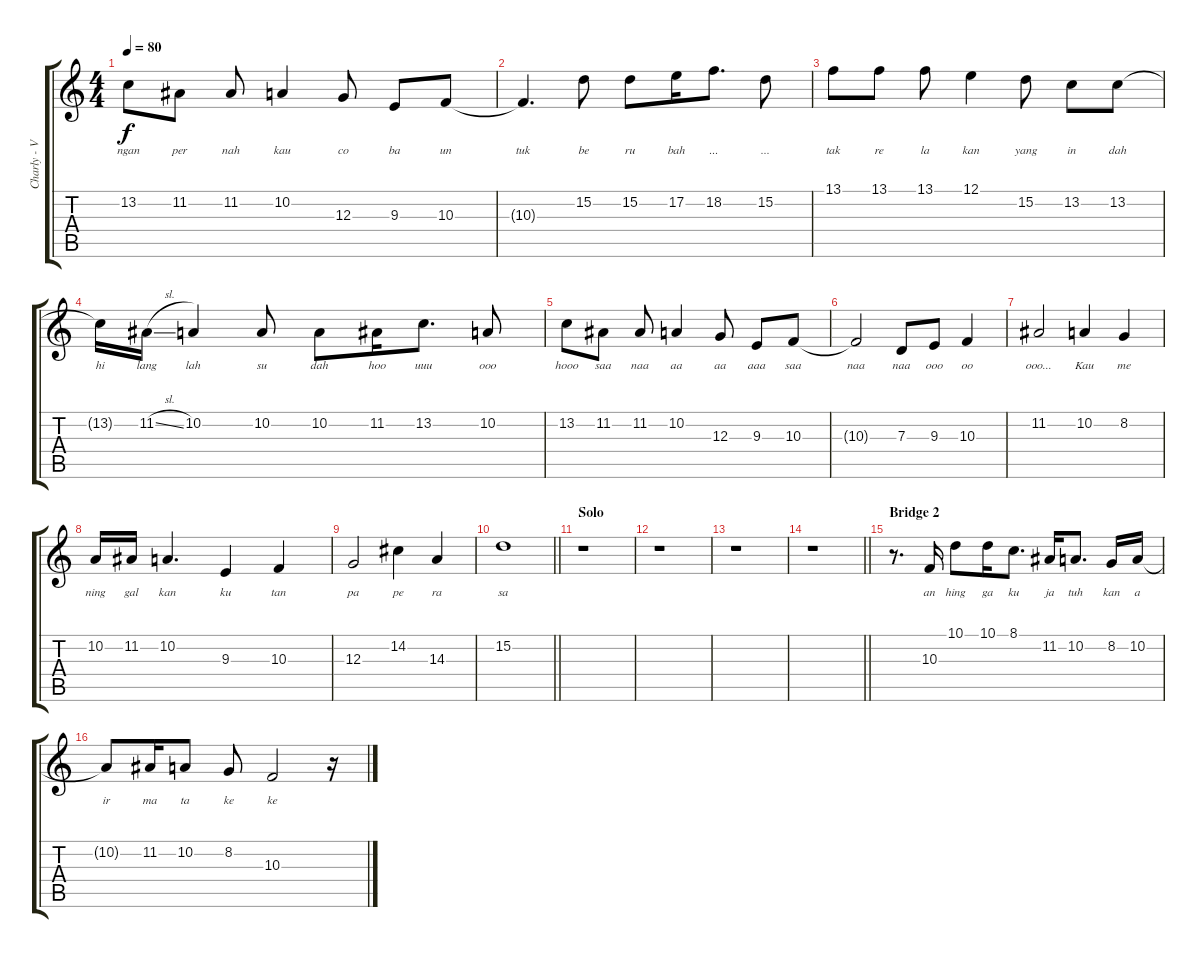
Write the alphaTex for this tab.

\track ("Charly - Vocal" "Charly - V") {instrument oboe}
\staff {score tabs}
\tuning (E4 B3 G3 D3 A2 E2) {hide}
\ts (4 4)
\tempo 80
\clef g2
\ks c
13.2.8{lyrics (0 "ngan") lyrics (1 "") lyrics (2 "") lyrics (3 "") lyrics (4 "") dy f} 11.2.8{lyrics (0 "per") lyrics (1 "") lyrics (2 "") lyrics (3 "") lyrics (4 "")} 11.2.8{lyrics (0 "nah") lyrics (1 "") lyrics (2 "") lyrics (3 "") lyrics (4 "")} 10.2.4{lyrics (0 "kau") lyrics (1 "") lyrics (2 "") lyrics (3 "") lyrics (4 "")} 12.3.8{lyrics (0 "co") lyrics (1 "") lyrics (2 "") lyrics (3 "") lyrics (4 "")} 9.3.8{lyrics (0 "ba") lyrics (1 "") lyrics (2 "") lyrics (3 "") lyrics (4 "")} 10.3.8{lyrics (0 "un") lyrics (1 "") lyrics (2 "") lyrics (3 "") lyrics (4 "")} |
10.3{t}.4{d lyrics (0 "tuk") lyrics (1 "") lyrics (2 "") lyrics (3 "") lyrics (4 "")} 15.2.8{lyrics (0 "be") lyrics (1 "") lyrics (2 "") lyrics (3 "") lyrics (4 "")} 15.2.8{lyrics (0 "ru") lyrics (1 "") lyrics (2 "") lyrics (3 "") lyrics (4 "")} 17.2.16{lyrics (0 "bah") lyrics (1 "") lyrics (2 "") lyrics (3 "") lyrics (4 "")} 18.2.8{d lyrics (0 "...") lyrics (1 "") lyrics (2 "") lyrics (3 "") lyrics (4 "")} 15.2.8{lyrics (0 "...") lyrics (1 "") lyrics (2 "") lyrics (3 "") lyrics (4 "")} |
13.1.8{lyrics (0 "tak") lyrics (1 "") lyrics (2 "") lyrics (3 "") lyrics (4 "")} 13.1.8{lyrics (0 "re") lyrics (1 "") lyrics (2 "") lyrics (3 "") lyrics (4 "")} 13.1.8{lyrics (0 "la") lyrics (1 "") lyrics (2 "") lyrics (3 "") lyrics (4 "")} 12.1.4{lyrics (0 "kan") lyrics (1 "") lyrics (2 "") lyrics (3 "") lyrics (4 "")} 15.2.8{lyrics (0 "yang") lyrics (1 "") lyrics (2 "") lyrics (3 "") lyrics (4 "")} 13.2.8{lyrics (0 "in") lyrics (1 "") lyrics (2 "") lyrics (3 "") lyrics (4 "")} 13.2.8{lyrics (0 "dah") lyrics (1 "") lyrics (2 "") lyrics (3 "") lyrics (4 "")} |
13.2{t}.16{lyrics (0 "hi") lyrics (1 "") lyrics (2 "") lyrics (3 "") lyrics (4 "")} 11.2{sl}.16{lyrics (0 "lang") lyrics (1 "") lyrics (2 "") lyrics (3 "") lyrics (4 "")} 10.2.4{lyrics (0 "lah") lyrics (1 "") lyrics (2 "") lyrics (3 "") lyrics (4 "")} 10.2.8{lyrics (0 "su") lyrics (1 "") lyrics (2 "") lyrics (3 "") lyrics (4 "")} 10.2.8{lyrics (0 "dah") lyrics (1 "") lyrics (2 "") lyrics (3 "") lyrics (4 "")} 11.2.16{lyrics (0 "hoo") lyrics (1 "") lyrics (2 "") lyrics (3 "") lyrics (4 "")} 13.2.8{d lyrics (0 "uuu") lyrics (1 "") lyrics (2 "") lyrics (3 "") lyrics (4 "")} 10.2.8{lyrics (0 "ooo") lyrics (1 "") lyrics (2 "") lyrics (3 "") lyrics (4 "")} |
13.2.8{lyrics (0 "hooo") lyrics (1 "") lyrics (2 "") lyrics (3 "") lyrics (4 "")} 11.2.8{lyrics (0 "saa") lyrics (1 "") lyrics (2 "") lyrics (3 "") lyrics (4 "")} 11.2.8{lyrics (0 "naa") lyrics (1 "") lyrics (2 "") lyrics (3 "") lyrics (4 "")} 10.2.4{lyrics (0 "aa") lyrics (1 "") lyrics (2 "") lyrics (3 "") lyrics (4 "")} 12.3.8{lyrics (0 "aa") lyrics (1 "") lyrics (2 "") lyrics (3 "") lyrics (4 "")} 9.3.8{lyrics (0 "aaa") lyrics (1 "") lyrics (2 "") lyrics (3 "") lyrics (4 "")} 10.3.8{lyrics (0 "saa") lyrics (1 "") lyrics (2 "") lyrics (3 "") lyrics (4 "")} |
10.3{t}.2{lyrics (0 "naa") lyrics (1 "") lyrics (2 "") lyrics (3 "") lyrics (4 "")} 7.3.8{lyrics (0 "naa") lyrics (1 "") lyrics (2 "") lyrics (3 "") lyrics (4 "")} 9.3.8{lyrics (0 "ooo") lyrics (1 "") lyrics (2 "") lyrics (3 "") lyrics (4 "")} 10.3.4{lyrics (0 "oo") lyrics (1 "") lyrics (2 "") lyrics (3 "") lyrics (4 "")} |
11.2.2{lyrics (0 "ooo...") lyrics (1 "") lyrics (2 "") lyrics (3 "") lyrics (4 "")} 10.2.4{lyrics (0 "Kau") lyrics (1 "") lyrics (2 "") lyrics (3 "") lyrics (4 "")} 8.2.4{lyrics (0 "me") lyrics (1 "") lyrics (2 "") lyrics (3 "") lyrics (4 "")} |
10.2.16{lyrics (0 "ning") lyrics (1 "") lyrics (2 "") lyrics (3 "") lyrics (4 "")} 11.2.16{lyrics (0 "gal") lyrics (1 "") lyrics (2 "") lyrics (3 "") lyrics (4 "")} 10.2.4{d lyrics (0 "kan") lyrics (1 "") lyrics (2 "") lyrics (3 "") lyrics (4 "")} 9.3.4{lyrics (0 "ku") lyrics (1 "") lyrics (2 "") lyrics (3 "") lyrics (4 "")} 10.3.4{lyrics (0 "tan") lyrics (1 "") lyrics (2 "") lyrics (3 "") lyrics (4 "")} |
12.3.2{lyrics (0 "pa") lyrics (1 "") lyrics (2 "") lyrics (3 "") lyrics (4 "")} 14.2.4{lyrics (0 "pe") lyrics (1 "") lyrics (2 "") lyrics (3 "") lyrics (4 "")} 14.3.4{lyrics (0 "ra") lyrics (1 "") lyrics (2 "") lyrics (3 "") lyrics (4 "")} |
\barLineRight lightlight
15.2.1{lyrics (0 "sa") lyrics (1 "") lyrics (2 "") lyrics (3 "") lyrics (4 "")} |
\section ("" "Solo")
r.1 |
r.1 |
r.1 |
\barLineRight lightlight
r.1 |
\section ("" "Bridge 2")
r.8{d} 10.3.16{lyrics (0 "an") lyrics (1 "") lyrics (2 "") lyrics (3 "") lyrics (4 "")} 10.1.8{lyrics (0 "hing") lyrics (1 "") lyrics (2 "") lyrics (3 "") lyrics (4 "")} 10.1.16{lyrics (0 "ga") lyrics (1 "") lyrics (2 "") lyrics (3 "") lyrics (4 "")} 8.1.8{d lyrics (0 "ku") lyrics (1 "") lyrics (2 "") lyrics (3 "") lyrics (4 "")} 11.2.16{lyrics (0 "ja") lyrics (1 "") lyrics (2 "") lyrics (3 "") lyrics (4 "")} 10.2.8{d lyrics (0 "tuh") lyrics (1 "") lyrics (2 "") lyrics (3 "") lyrics (4 "")} 8.2.16{lyrics (0 "kan") lyrics (1 "") lyrics (2 "") lyrics (3 "") lyrics (4 "")} 10.2.16{lyrics (0 "a") lyrics (1 "") lyrics (2 "") lyrics (3 "") lyrics (4 "")} |
10.2{t}.8{lyrics (0 "ir") lyrics (1 "") lyrics (2 "") lyrics (3 "") lyrics (4 "")} 11.2.16{lyrics (0 "ma") lyrics (1 "") lyrics (2 "") lyrics (3 "") lyrics (4 "")} 10.2.8{lyrics (0 "ta") lyrics (1 "") lyrics (2 "") lyrics (3 "") lyrics (4 "")} 8.2.8{lyrics (0 "ke") lyrics (1 "") lyrics (2 "") lyrics (3 "") lyrics (4 "")} 10.3.2{lyrics (0 "ke") lyrics (1 "") lyrics (2 "") lyrics (3 "") lyrics (4 "")} r.16
